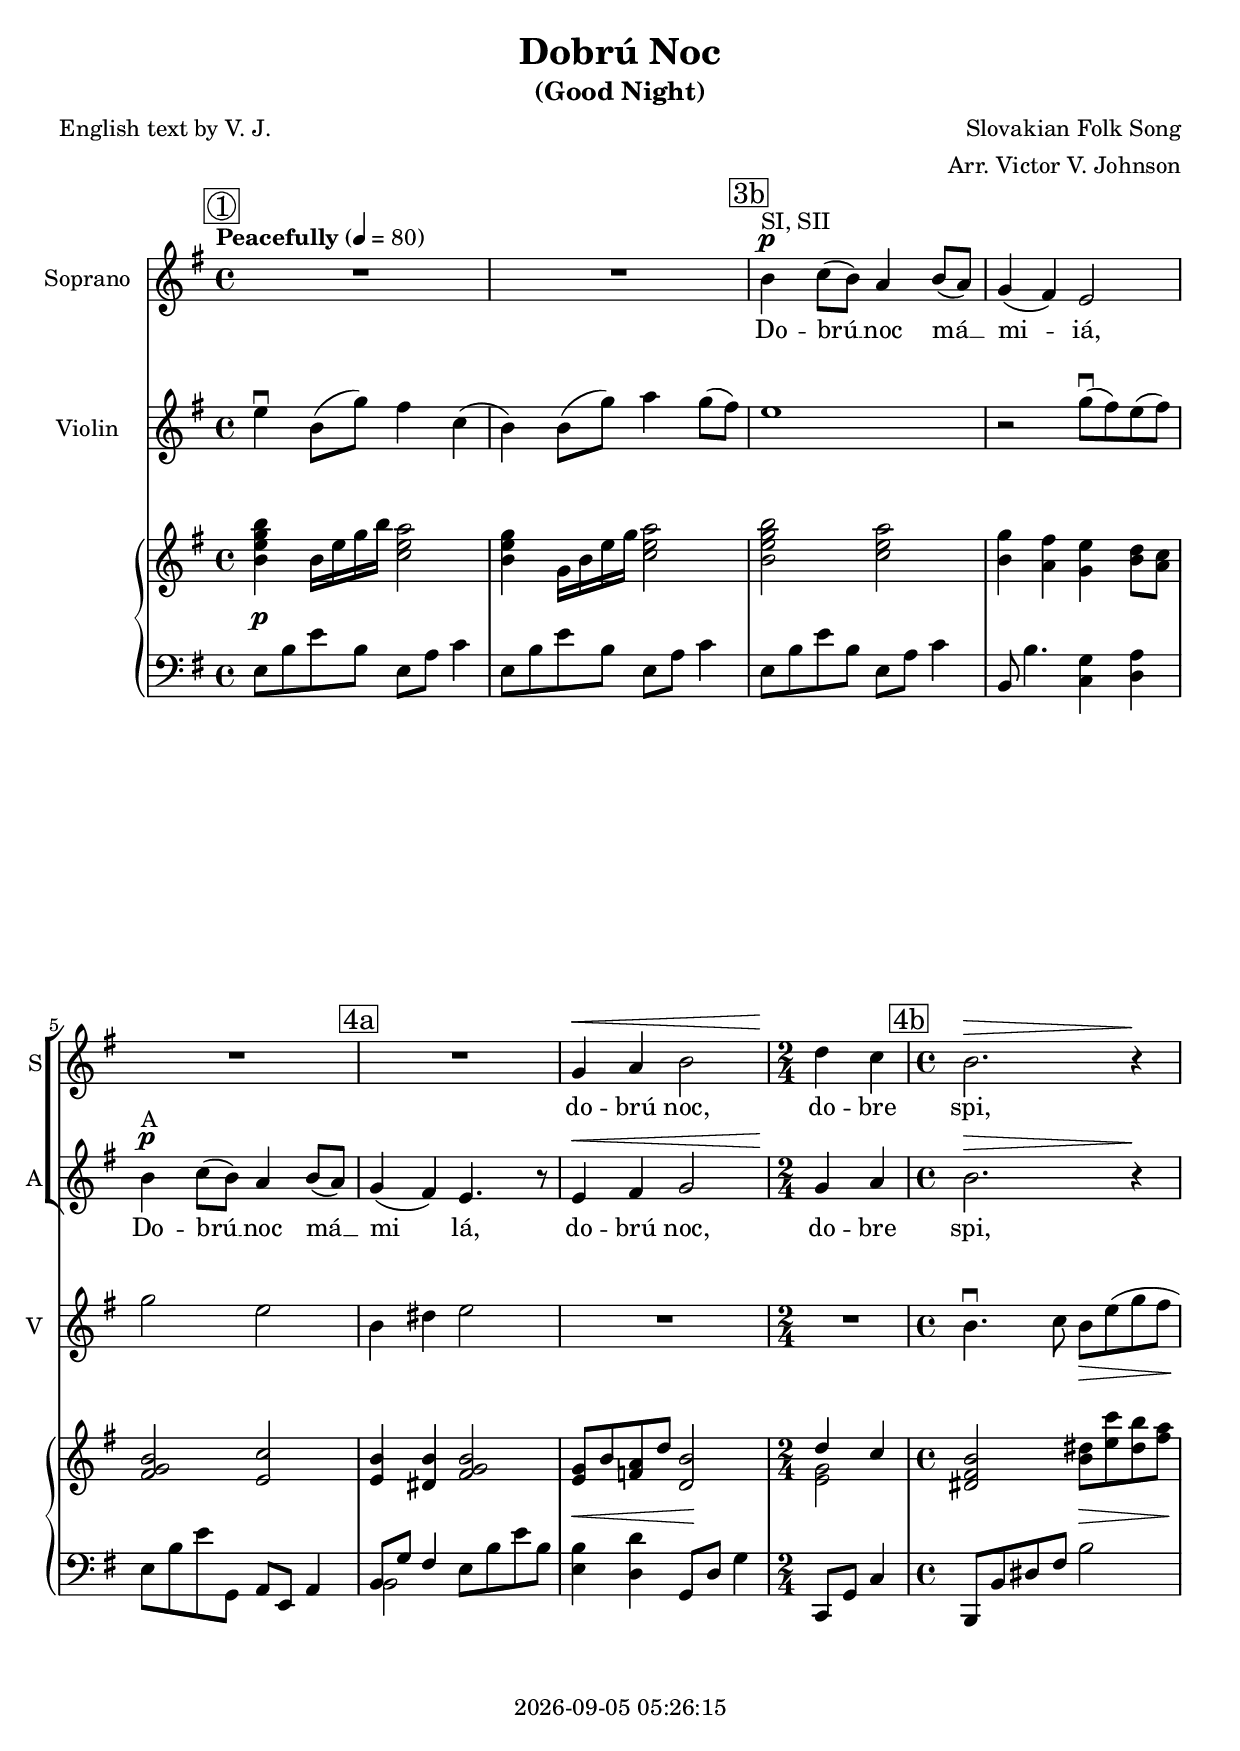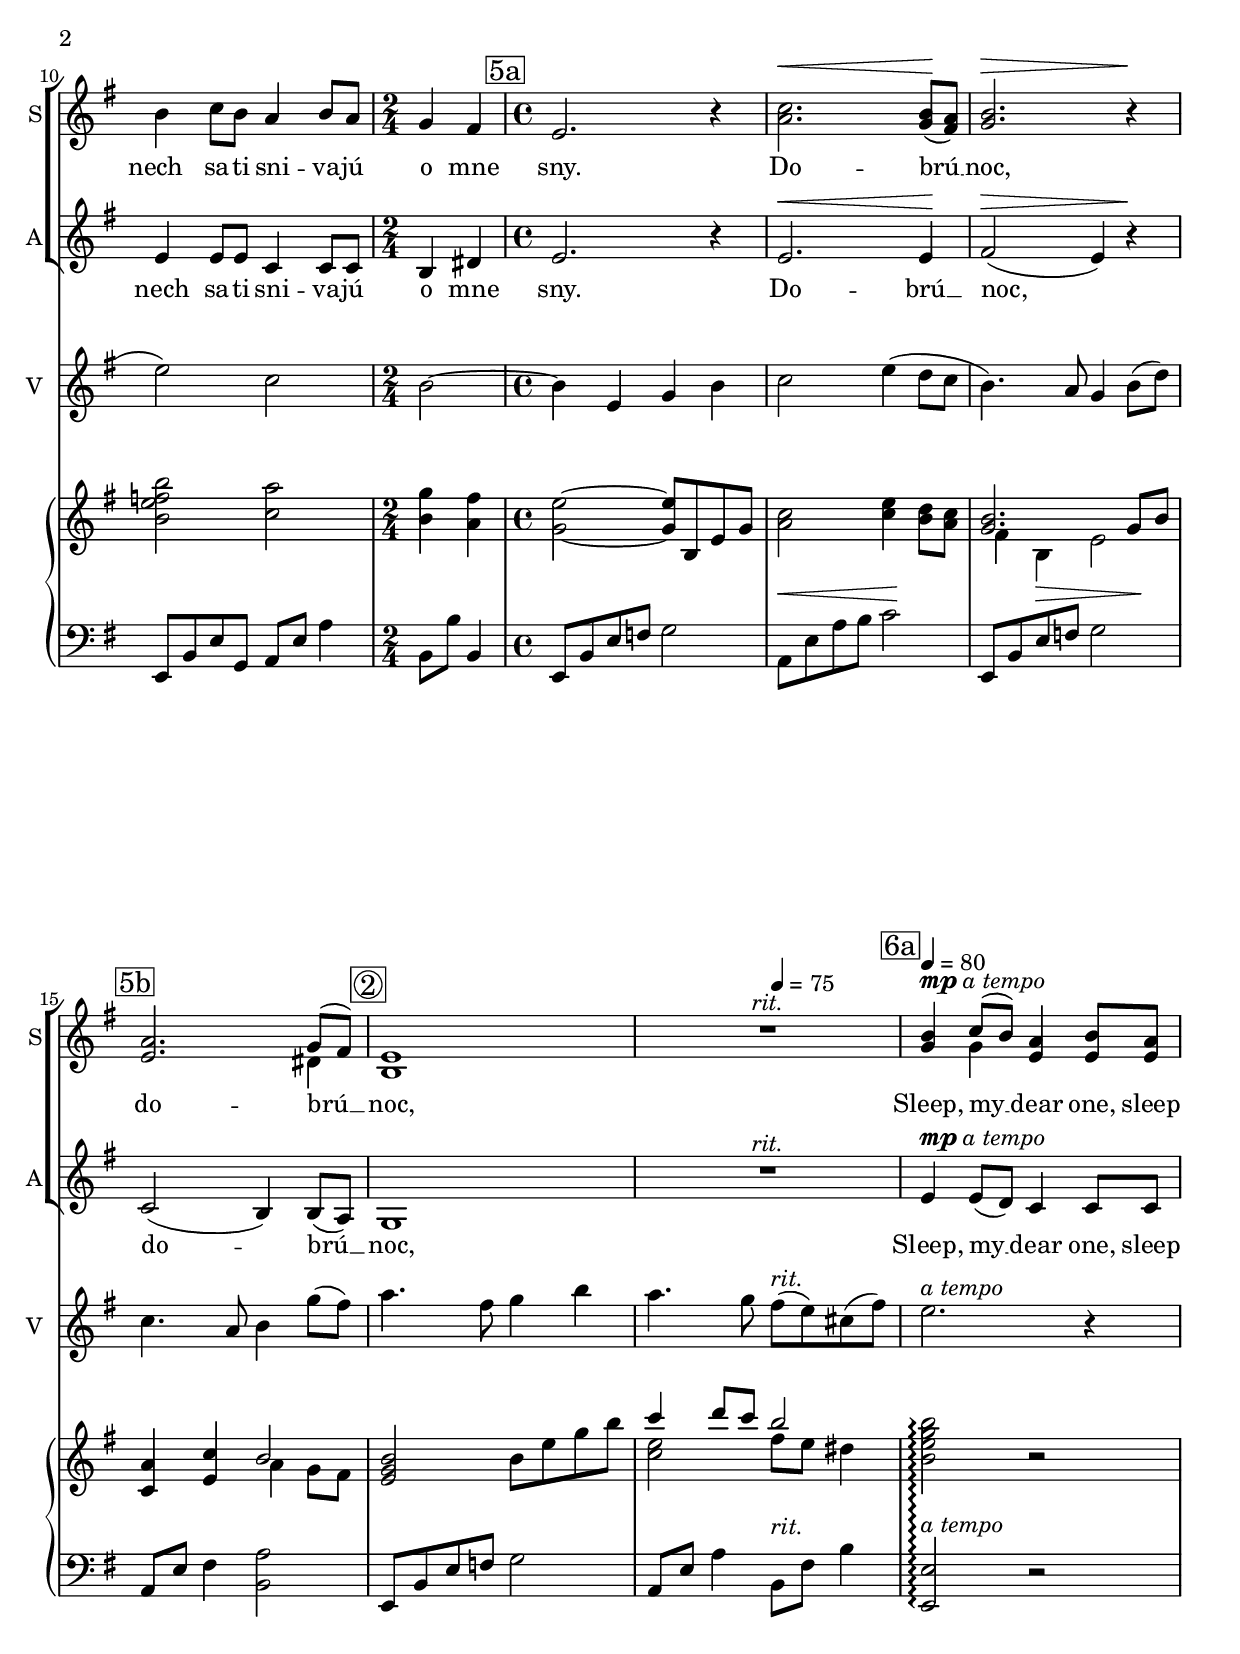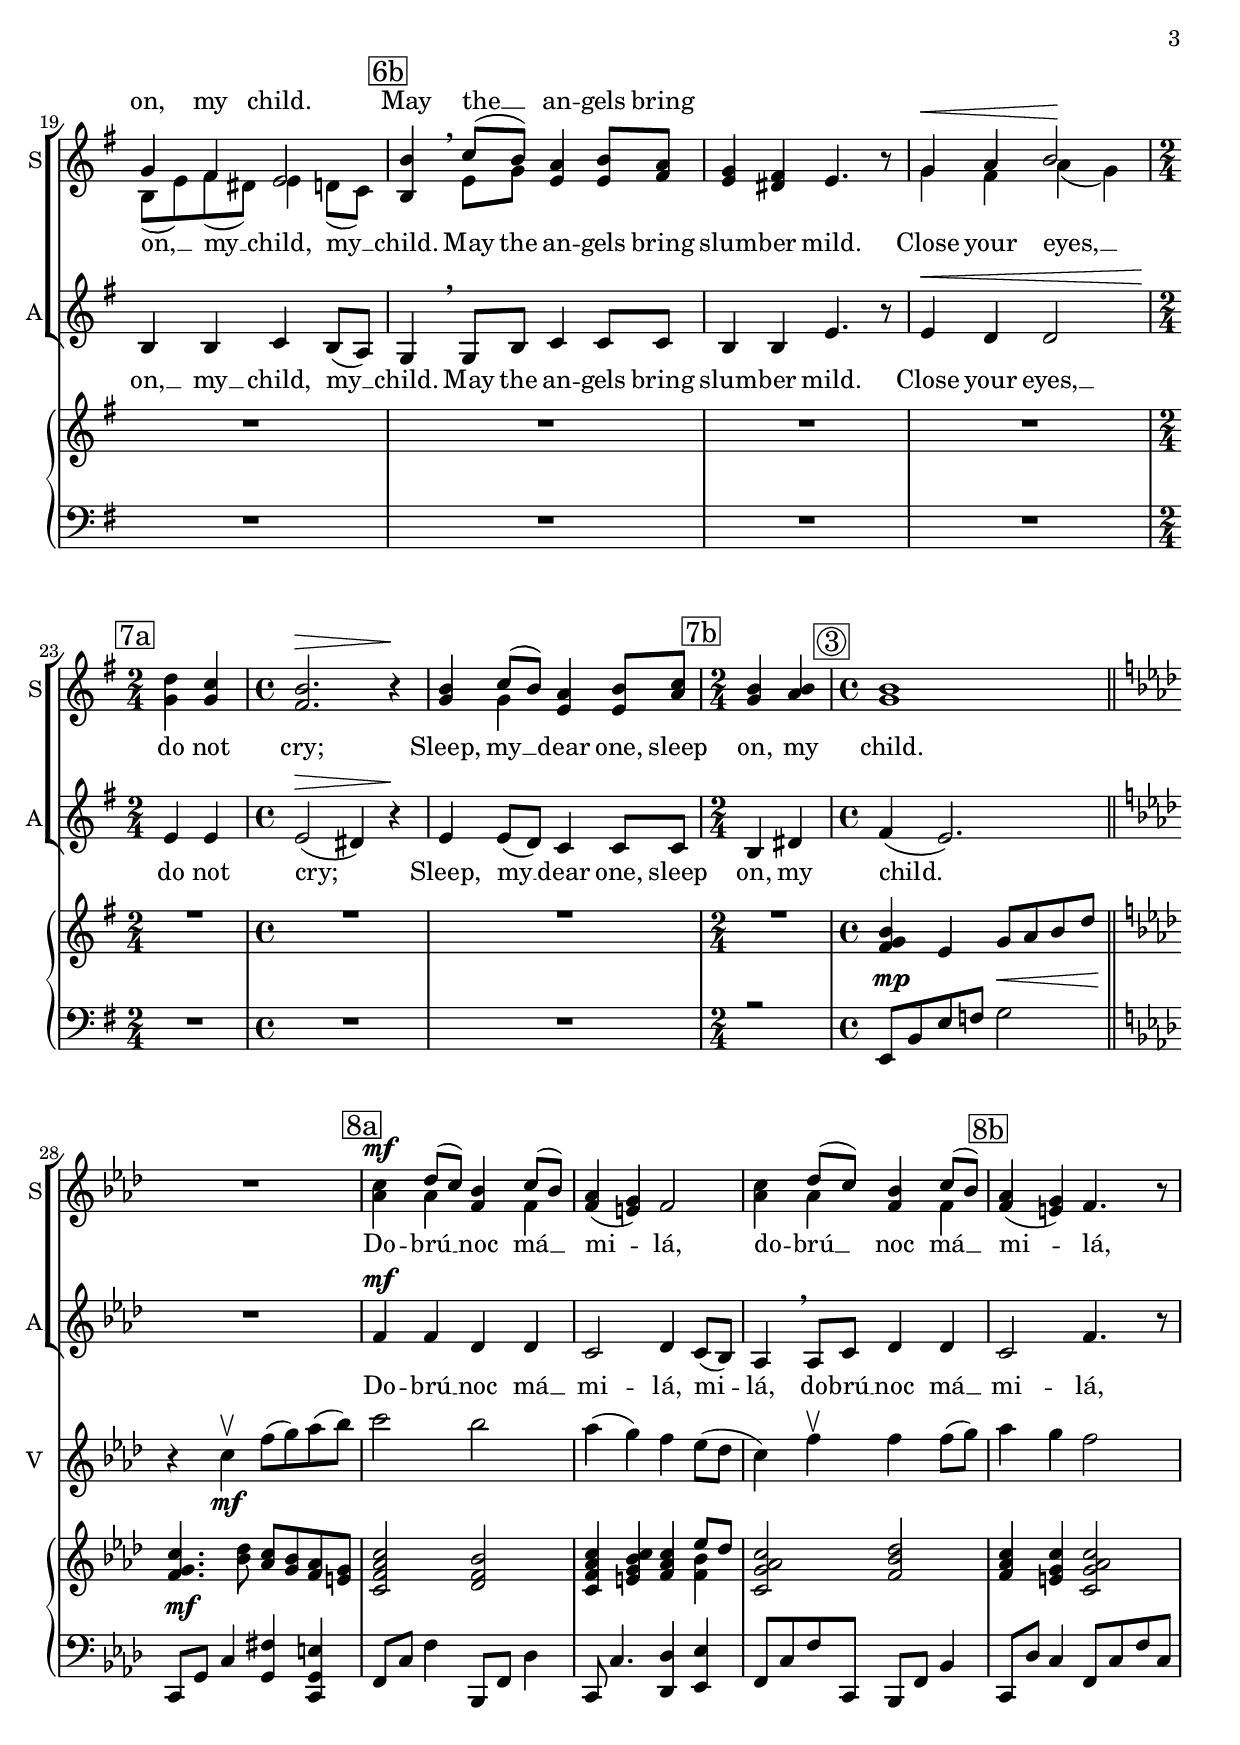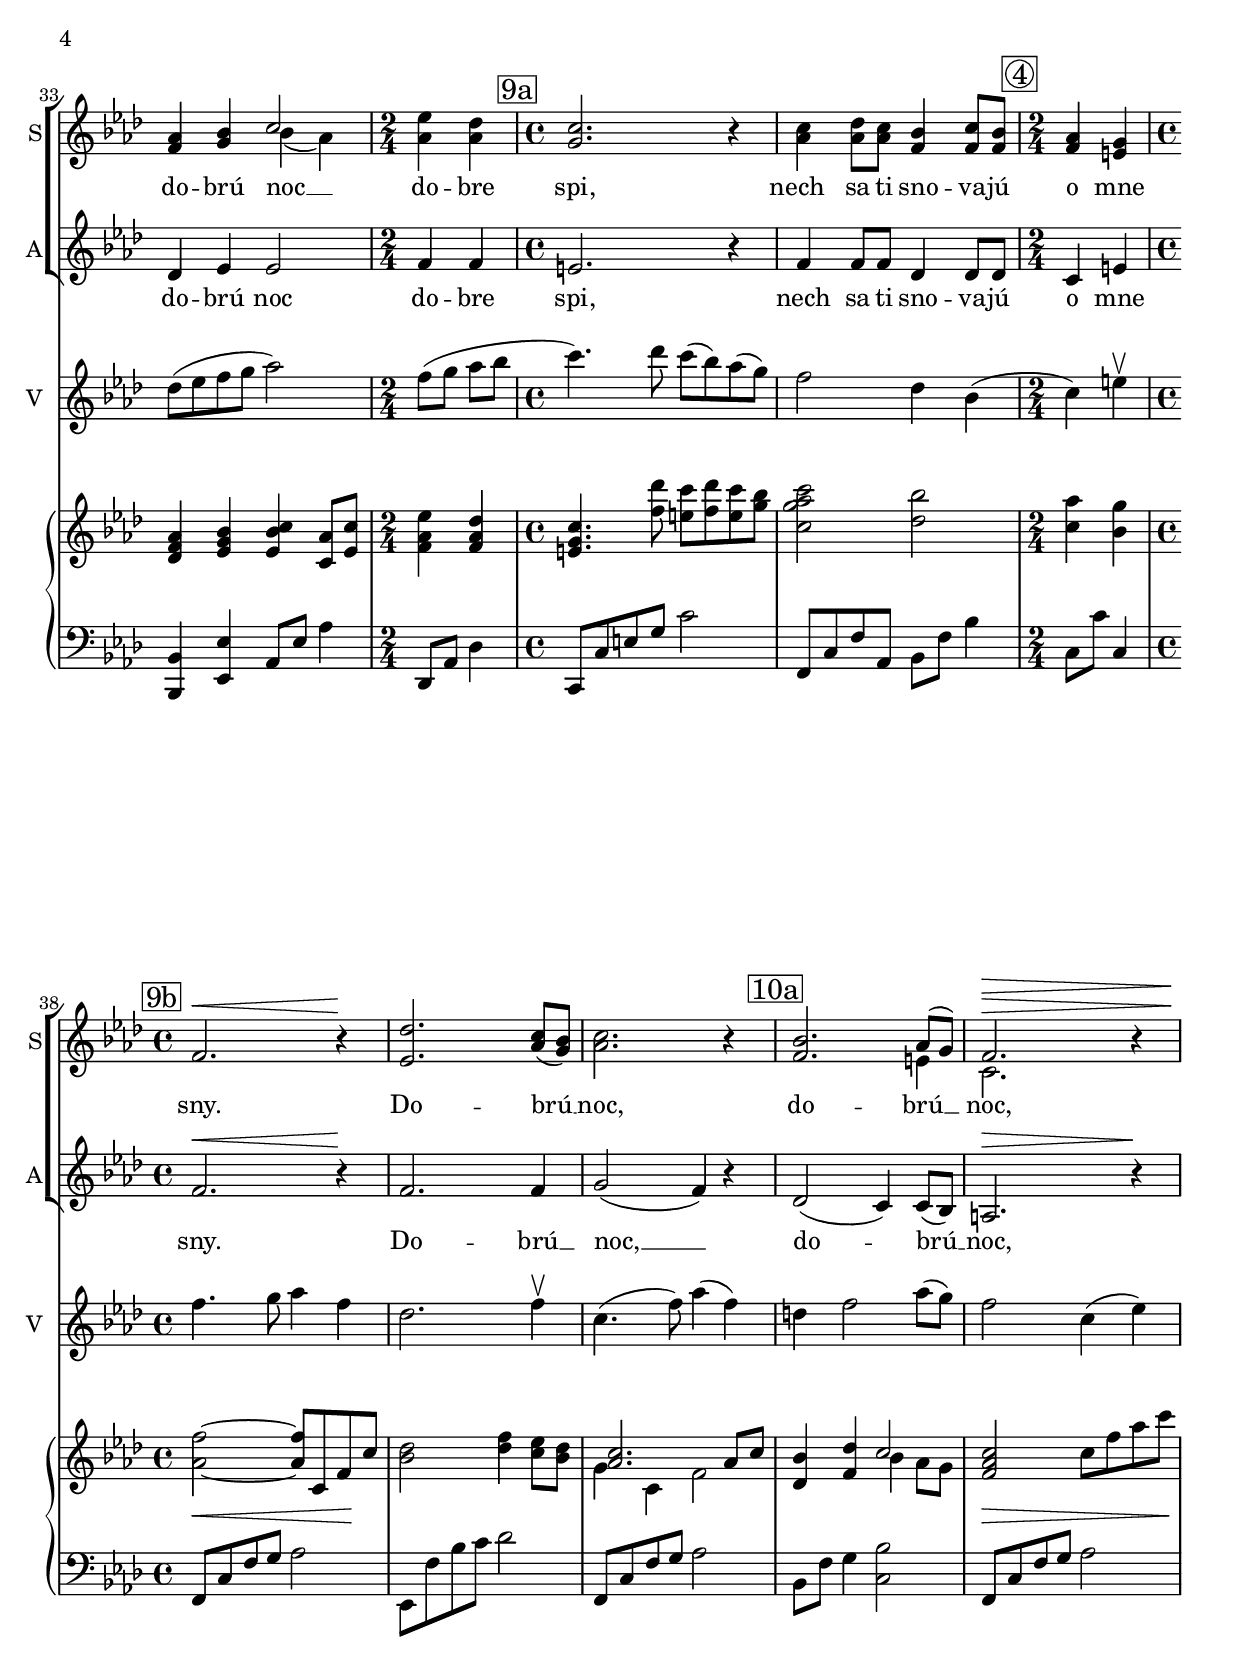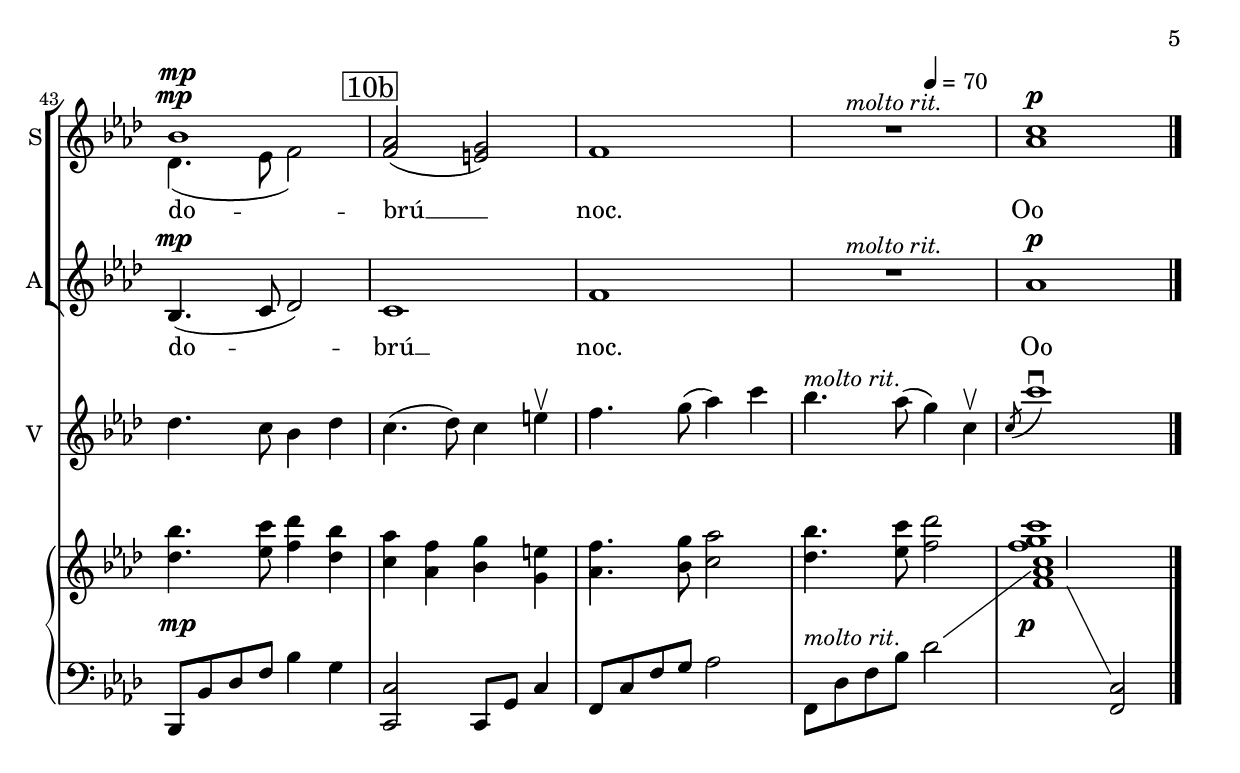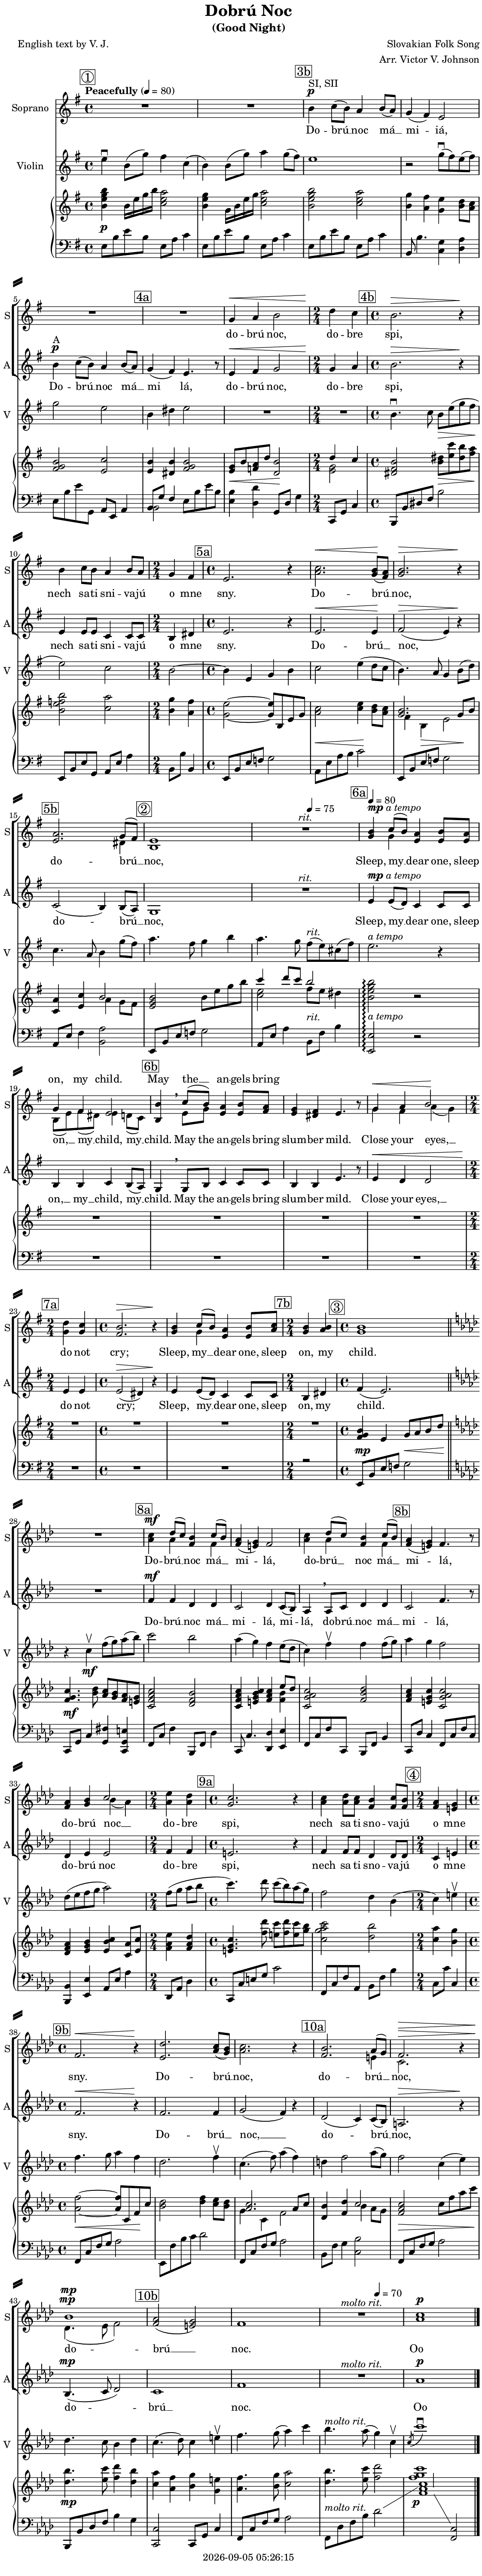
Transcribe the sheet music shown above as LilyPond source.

\version "2.22.0"

\include "predefined-guitar-fretboards.ly"
\include "articulate.ly"

today = #(strftime "%Y-%m-%d %H:%M:%S" (localtime (current-time)))

\header {
% centered at top
%  dedication  = "dedication"
  title       = "Dobrú Noc"
  subtitle    = "(Good Night)"
%  subsubtitle = "subsubtitle"
%  instrument  = "instrument"
  
% arrangement of following lines:
%
%  poet    composer
%  meter   arranger
%  piece       opus

  composer    = "Slovakian Folk Song"
  arranger    = "Arr. Victor V. Johnson"
%  opus        = "opus"

  poet        = "English text by V. J."
%  meter       = "meter"
%  piece       = "piece"

% centered at bottom
% tagline     = "tagline" % default lilypond version
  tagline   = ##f
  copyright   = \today
}

% #(set-global-staff-size 16)

global = {
  \key g \major
  \time 4/4
}

TempoTrack = {
  \tempo Peacefully 4=80
%  \set Score.tempoHideNote = ##t
  s1*7
  s2
  s1*2
  s2
  s1*5
  s2 \tempo 4=75 s2 \tempo 4=80 % 5b++
  s1*6
  s2
  s1*2
  s2
  s1*7
  s2
  s1*2
  s2
  s1*7
  s2 \tempo 4=70 s2 % 10b++
  s1
}

RehearsalTrack = {
%  \set Score.currentBarNumber = #5
  \mark \markup { \box \circle "1" } s1*2
  \mark \markup { \box "3b" } s1*3
  \mark \markup { \box "4a" } s1*2 s2
  \mark \markup { \box "4b" } s1*2 s2
  \mark \markup { \box "5a" } s1*3
  \mark \markup { \box "5b" } s1
  \mark \markup { \box \circle "2" } s1*2
  \mark \markup { \box "6a" } s1*2
  \mark \markup { \box "6b" } s1*3
  \mark \markup { \box "7a" } s2 s1*2
  \mark \markup { \box "7b" } s2
  \mark \markup { \box \circle "3" } s1*2
  \mark \markup { \box "8a" } s1*3
  \mark \markup { \box "8b" } s1*2 s2
  \mark \markup { \box "9a" } s1*2
  \mark \markup { \box \circle "4" } s2
  \mark \markup { \box "9b" } s1*3
  \mark \markup { \box "10a" } s1*3
  \mark \markup { \box "10b" } s1*4
}

sopranoI = \relative {
  \global
  R1*2
  b'4^\p^\markup "SI, SII"
  c8(b) a4 b8(a) % 3b
  g4(fis) e2
  R1
  R1 % 4a
  g4^\< a b2
  \time 2/4 d4\! c \time 4/4
  b2.^\> r4\! % 4b
  b4 c8 b a4 b8 a
  \time 2/4 g4 fis \time 4/4
  e2. r4 % 5a
  c'2.^\< b8\!(a)
  b2.^\> r4\!
  a2. g8(fis) % 5b
  e1
  R1^\markup\italic rit.
  b'4\omit\mp^\markup{\dynamic mp \italic "a tempo"} c8(b) a4 b8 a % 6a
  g4 fis e2
  b'4 c8(b) a4 b8 a % 6b
  g4 fis e4. r8
  g4^\< a b2\!
  \time 2/4 d4 c \time 4/4 % 7a
  b2.^\> r4\!
  b4 c8(b) a4 b8 c
  \time 2/4 b4 4 \time 4/4 % 7b
  b1 \bar "||" \key aes \major
  R1
  c4^\mf des8(c) bes4 c8(bes) % 8a
  aes4(g) f2
  c'4 des8(c) bes4 c8(bes)
  aes4(g) f4. r8 % 8b
  aes4 bes c2
  \time 2/4 ees4 des \time 4/4
  c2. r4 % 9a
  c4 des8 c bes4 c8 bes
  \time 2/4 aes4 g \time 4/4
  f2.^\< r4\! % 9b
  des'2. c8(bes)
  c2. r4
  bes2. aes8(g) % 10a
  f2.^\> r4\!
  bes1^\mp
  aes2(g) % 10b
  f1
  R1^\markup\italic "molto rit."
  c'1^\p
  \bar "|."
}

sopranoII = \relative {
  \global
  R1*2
  b'4^\p^\markup "SI, SII"
  c8(b) a4 b8(a) % 3b
  g4(fis) e2
  R1
  R1 % 4a
  g4^\< a b2
  \time 2/4 d4\! c \time 4/4
  b2.^\> r4\! % 4b
  b4 c8 b a4 b8 a
  \time 2/4 g4 fis \time 4/4
  e2. r4 % 5a
  a2.^\< g8\!(fis)
  g2.^\> r4\!
  e2. dis4 % 5b
  b1
  R1
  g'4\omit\mp 4 e4 8 8 % 6a
  b8(e) fis(dis) e4 d8(c)
  b4 \breathe e8 g e4 e8 fis % 6b
  e4 dis e4. r8
  g4\omit\< fis a\! (g)
  \time 2/4 g4 4 \time 4/4 % 7a
  fis2.^\> r4\!
  g4 4 e4 8 a
  \time 2/4 g4 a \time 4/4 % 7b
  g1 \bar "||" \key aes \major
  R1
  aes4^\mf 4 f f % 8a
  f4(e) f2
  aes4 4 f f
  f4(e) f4. r8 % 8b
  f4 g bes(aes)
  \time 2/4 aes4 4 \time 4/4
  g2. r4 % 9a
  aes4 8 8 f4 8 8
  \time 2/4 f4 e \time 4/4
  f2.^\< r4\! % 9b
  es2. aes8(g)
  aes2. r4
  f2. e4 % 10a
  c2.^\> r4\!
  des4.^\mp(ees8 f2)
  f2(e) % 10b
  f1
  R1
  aes1^\p
  \bar "|."
}

wordsSop = \lyricmode {
  Do -- brú __ noc má __ mi -- iá,
  do -- brú noc, do -- bre spi,
  nech sa -- ti sni -- va -- jú o mne sny.
  Do -- brú __ noc, do -- brú __ noc,
  
  Sleep, my __ dear one, \set associatedVoice = alignerII sleep on, __
  my __ child, my __ child.
  May the an -- gels bring slum -- ber mild.
  Close your eyes, __ do not cry;
  Sleep, my __ dear one, sleep on, my child.

  Do -- brú __ noc má __ mi -- lá,
  do -- brú __ noc má __ mi -- lá,
  do -- brú noc __ do -- bre spi,
  nech sa ti sno -- va -- jú o mne sny.
  Do -- brú __ noc, do -- brú __ noc,
  do -- brú __ noc.
  Oo
  
}

wordsSopIMidi = \lyricmode {
  "Do" "brú "  "noc " "má "  mi "iá, "
  "\ndo" "brú " "noc, " do "bre " "spi, "
  "\nnech " sa "ti " sni va "jú " "o " "mne " "sny. "
  "\nDo" "brú "  "noc, " do "brú "  "noc, "
  
  "\nSleep, " "my "  "dear " "one, " "sleep " "on, "
  "\nmy "  "child. "
  "\nMay " "the " an "gels " "bring " slum "ber " "mild. "
  "\nClose " "your " "eyes, "  "do " "not " "cry; "
  "\nSleep, " "my "  "dear " "one, " "sleep " "on, " "my " "child. "

  "\nDo" "brú "  "noc " "má "  mi "lá, "
  "\ndo" "brú "  "noc " "má "  mi "lá, "
  "\ndo" "brú " "noc "  do "bre " "spi, "
  "\nnech " "sa " "ti " sno va "jú " "o " "mne " "sny. "
  "\nDo" "brú "  "noc, " do "brú "  "noc, "
  "\ndo" "brú "  "noc. "
  "\nOo "
}

wordsSopAbove = \lyricmode {
  _ _ _ _ _ _ _ _
  _ _ _ _ _ _ _ _
  _ _ _ _ _ _ _ _
  _ _ _ _ _ _ _ _
  on, my child.
  May the __ an -- gels bring
}

wordsSopIIMidi = \lyricmode {
  "Do" "brú "  "noc " "má "  mi "iá, "
  "\ndo" "brú " "noc, " do "bre " "spi, "
  "\nnech " sa "ti " sni va "jú " "o " "mne " "sny. "
  "\nDo" "brú "  "noc, " do "brú "  "noc, "
  
  "\nSleep, " "my "  "dear " "one, " "sleep " "on, "
  "\nmy " "child, " "my "  "child. "
  "\nMay " "the " an "gels " "bring " slum "ber " "mild. "
  "\nClose " "your " "eyes, "  "do " "not " "cry; "
  "\nSleep, " "my "  "dear " "one, " "sleep " "on, " "my " "child. "

  "\nDo" "brú "  "noc " "má "  mi "lá, "
  "\ndo" "brú "  "noc " "má "  mi "lá, "
  "\ndo" "brú " "noc "  do "bre " "spi, "
  "\nnech " "sa " "ti " sno va "jú " "o " "mne " "sny. "
  "\nDo" "brú "  "noc, " do "brú "  "noc, "
  "\ndo" "brú "  "noc. "
  "\nOo "
}

alto = \relative {
  \global
  R1*4
  b'4^\p^\markup A c8(b) a4 b8(a)
  g4(fis) e4. r8 % 4a
  e4^\< fis g2
  \time 2/4 g4\! a \time 4/4
  b2.^\> r4\! % 4b
  e,4 8 8 c4 8 8
  \time 2/4 b4 dis \time 4/4
  e2. r4 % 5a
  e2.^\< 4\!
  fis2^\> (e4) r\!
  c2(b4) 8(a) % 5b
  g1
  R1^\markup\italic rit.
  e'4\omit\mp^\markup{\dynamic mp \italic "a tempo"} 8(d) c4 8 8 % 6a
  b4 4 c b8(a)
  g4 \breathe 8 b c4 8 8 % 6b
  b4 4 e4. r8
  e4^\< d d2
  \time 2/4 e4\! 4 \time 4/4 % 7a
  e2^\> (dis4) r\!
  e4 8(d) c4 8 8
  \time 2/4 b4 dis \time 4/4 % 7b
  fis4(e2.) \bar "||" \key aes \major
  R1
  f4^\mf 4 des des % 8a
  c2 des4 c8(bes)
  aes4 \breathe 8 c des4 des
  c2 f4. r8 % 8b
  des4 ees ees2
  \time 2/4 f4 4 \time 4/4
  e2. r4 % 9a
  f4 8 8 des4 8 8
  \time 2/4 c4 e \time 4/4
  f2.^\< r4\! % 9b
  f2. 4
  g2(f4) r
  des2(c4) 8(bes) % 10a
  a2.^\> r4\!
  bes4.^\mp (c8 des2)
  c1 % 10b
  f1
  R1^\markup\italic "molto rit."
  aes1^\p
  \bar "|."
}

wordsAlto = \lyricmode {
  Do -- brú __ noc má __ mi lá,
  do -- brú noc, do -- bre spi,
  nech sa -- ti sni -- va -- jú o mne sny.
  Do -- brú __ noc, do -- brú __ noc,
  
  Sleep, my __ dear one, sleep on, __
  my __ child, my __ child.
  May the an -- gels bring slum -- ber mild.
  Close your eyes, __ do not cry;
  Sleep, my __ dear one, sleep on, my child.

  Do -- brú __ noc má __ mi -- lá, mi -- lá,
  do -- brú __ noc má __ mi -- lá,
  do -- brú noc do -- bre spi,
  nech sa ti sno -- va -- jú o mne sny.
  Do -- brú __ noc, __ do -- brú __ noc,
  do -- brú __ noc.
  Oo
  
}

wordsAltoMidi = \lyricmode {
  "Do" "brú "  "noc " "má "  "mi " "lá, "
  "\ndo" "brú " "noc, " do "bre " "spi, "
  "\nnech " sa "ti " sni va "jú " "o " "mne " "sny. "
  "\nDo" "brú "  "noc, " do "brú "  "noc, "
  
  "\nSleep, " "my "  "dear " "one, " "sleep " "on, " 
  "\nmy "  "child, " "my "  "child. "
  "\nMay " "the " an "gels " "bring " slum "ber " "mild. "
  "\nClose " "your " "eyes, "  "do " "not " "cry; "
  "\nSleep, " "my "  "dear " "one, " "sleep " "on, " "my " "child. "

  "\nDo" "brú "  "noc " "má "  mi "lá, " mi "lá, "
  "\ndo" "brú "  "noc " "má "  mi "lá, "
  "\ndo" "brú " "noc " do "bre " "spi, "
  "\nnech " "sa " "ti " sno va "jú " "o " "mne " "sny. "
  "\nDo" "brú "  "noc, "  do "brú "  "noc, "
  "\ndo" "brú "  "noc. "
  "\nOo "
}

violin = \relative {
  \global
  e''4\downbow b8(g') fis4 c(
  b4) b8(g') a4 g8(fis)
  e1 % 3b
  r2 g8\downbow(fis) e(fis)
  g2 e
  b4 dis e2 % 4a
  R1
  \time 2/4 R2 \time 4/4
  b4.\downbow c8 b\> e( g fis % 4b
  e2\!) c
  \time 2/4 b2~ \time 4/4
  b4 e, g b % 5a
  c2 e4(d8 c
  b4.) a8 g4 b8(d)
  c4. a8 b4 g'8(fis) % 5b
  a4. fis8 g4 b
  a4. g8 fis^\markup\italic rit. (e) cis(fis)
  e2.^\markup\italic "a tempo" r4 % 6a
  R1
  R1 % 6b
  R1
  R1
  \time 2/4 R2 \time 4/4 % 7a
  R1
  R1
  \time 2/4 R2 \time 4/4 % 7b
  R1 \bar "||" \key aes \major
  r4 c\mf\upbow f8(g) aes(bes)
  c2 bes % 8a
  aes4(g) f ees8(des
  c4) f\upbow f f8(g)
  aes4 g f2 % 8b
  des8(ees f g aes2)
  \time 2/4 f8 (g aes bes \time 4/4
  c4.) des8 c(bes) aes(g) % 9a
  f2 des4 bes(
  \time 2/4 c4) e\upbow \time 4/4
  f4. g8 aes4 f % 9b
  des2. f4\upbow
  c4.(f8) aes4(f)
  d4 f2 aes8(g) % 10a
  f2 c4(ees)
  des4. c8 bes4 des
  c4.(des8) c4 e\upbow % 10b
  f4. g8(aes4) c
  bes4.^\markup\italic "molto rit." aes8(g4) c,\upbow
  \acciaccatura c8 c'1\downbow
  \bar "|."
}

pianoRHone = \relative {
  \global
  <b' e g b>4 b16 e g b <c, e a>2
  <b e g>4 g16 b e g <c, e a>2
  <b e g b>2 <c e a> % 3b
  <b g'>4 <a fis'> <g e'> <b d>8 <a c>
  <fis g b>2 <e c'>
  <e b'>4 <dis b'> <fis g b>2 % 4a
  <e g>8 b' <f a> d' <d, b'>2
  \time 2/4 d'4 c \time 4/4
  <dis, fis b>2 <dis' b>8 <e c'> <dis b'> <fis a> % 4b
  <b, e f b>2 <c a'>
  \time 2/4 <b g'>4 <a fis'>
  <g e'>2~8 b, e g % 5a
  <a c>2 <c e>4 <b d>8 <a c>
  <g b>2. g8 b
  <c, a'>4 <e c'> b'2 % 5b
  <e, g b>2 b'8 e g b
  c4 d8 c b2
  <b, e g b>2\arpeggio r % 6a
  R1
  R1 % 6b
  R1
  R1
  \time 2/4 R2 \time 4/4 % 7a
  R1
  R1
  \time 2/4 R2 \time 4/4 % 7b
  <fis g b>4 e g8 a b d \bar "||" \key aes \major
  <f, g c>4. <bes des>8 <aes c> <g bes> <f aes> <e g>
  <c f aes c>2 <des f bes> % 8a
  <c f aes c>4 <e g bes c> <f aes c> ees'8 des
  <c, g' aes c>2 <f bes des>
  <f aes c>4 <e g c> <c g' aes c>2 % 8b
  <des f aes>4 <ees g bes> <ees bes' c> <c aes'>8 <ees c'>
  \time 2/4 <f aes ees'>4 <f aes des> \time 4/4
  <e g c>4. <f' des'>8 <e c'> <f des'> <e c'> <g bes> % 9a
  <c, g' aes c>2 <des bes'>
  \time 2/4 <c aes'>4 <bes g'> \time 4/4
  <aes f'>2~8 c, f c' % 9b
  <bes des>2 <des f>4 <c ees>8 <bes des>
  <aes c>2. aes8 c
  <des, bes'>4 <f des'> c'2 % 10a
  <f, aes c>2 c'8 f aes c
  <des, bes'>4. <ees c'>8 <f des'>4 <des bes'>
  <c aes'>4 <aes f'> <bes g'> <g e'> % 10b
  <aes f'>4. <bes g'>8 <c aes'>2
  <des bes'>4. <ees c'>8 <f des'>2
  <f g c>1
  \bar "|."
}

pianoRHtwo = \relative {
  \global
  s1*7
  \time 2/4 <e' g>2 \time 4/4 % 4a++
  s1*2
  \time 2/4 s2 \time 4/4
  s1 % 5a
  s1
  fis4 b, e2
  s2 a4 g8 fis % 5b
  s1
  <c' e>2 fis8 e dis4
  s1*5 % 6a
  \time 2/4 s2 \time 4/4 % 7a
  s1
  s1
  \time 2/4 s2 \time 4/4 % 7b
  s1
  s1
  s1 % 8a
  s2. <f, bes>4
  s1*3
  s2
  s1 % 9a
  s1
  s2
  s1 % 9b
  s1
  g4 c, f2
  s2 bes4 aes8 g % 10a
  s1*6
%  \bar "|."
}

dynamicsPiano = {
  \override DynamicTextSpanner.style = #'none
  s1\p
  s1*5
  s2\< s\!
  \time 2/4 s2 \time 4/4
  s2 s\> % 4b
  s1\!
  \time 2/4 s2 \time 4/4
  s1 % 5a
  s2\< s\!
  s4 s2\> s4\!
  s1 % 5b
  s1
  s2 s-\markup\italic rit.
  s1-\markup\italic "a tempo" % 6a
  s1*4
  s2 s1*2 % 7a
  s2 % 7b
  s2\mp s\<
  s1\mf
  s1*5 % 8a
  s2
  s1*2 s2 % 9a
  s2.\< s4\! % 9b
  s1*2
  s1 % 10a
  s1\>
  s1\mp
  s1 % 10b
  s1
  s1-\markup\italic "molto rit."
  s1\p
}

pianoLHone = \relative {
  \global
  e8 b' e b e, a c4
  e,8 b' e b e, a c4
  e,8 b' e b e, a c4 % 3b
  b,8 b'4. <c, g'>4 <d a'>
  e8 b' e g,, a e a4
  b8 g' fis4 e8 b' e b % 4a
  <e, b'>4 <d d'> g,8 d' g4
  \time 2/4 c,,8 g' c4 \time 4/4
  b,8 b' dis fis b2 % 4b
  e,,8 b' e g, a e' a4
  \time 2/4 b,8 b' b,4 \time 4/4
  e,8 b' e f g2 % 5a
  a,8 e' a b c2
  e,,8 b' e f g2
  a,8 e' fis4 <b, a'>2 % 5b
  e,8 b' e f g2
  a,8 e' a4 b,8 fis' b4
  <e,, e'>2\arpeggio r % 6a
  R1*4
  \time 2/4 R2 \time 4/4 % 7a
  R1
  R1
  \time 2/4 r2 \time 4/4 % 7b
  e8 b' e f g2 \bar "||" \key aes \major
  c,,8 g' c4 <g fis'> <c, g' e'>
  f8 c' f4 bes,,8 f' des'4 % 8a
  c,8 c'4. <des, des'>4 <ees ees'>
  f8 c' f c, bes f' bes4
  c,8 des' c4 f,8 c' f c % 8b
  <bes, bes'>4 <ees ees'> aes8 ees' aes4
  \time 2/4 des,,8 aes' des4 \time 4/4
  c,8 c' e g c2 % 9a
  f,,8 c' f aes, bes f' bes4
  \time 2/4 c,8 c' c,4 \time 4/4
  f,8 c' f g aes2 % 9b
  es,8 f' bes c des2
  f,,8 c' f g aes2
  bes,8 f' g4 <c, bes'>2 % 10a
  f,8 c' f g aes2
  bes,,8 bes' des f bes4 g
  <c,, c'>2 c8 g' c4 % 10b
  f,8 c' f g aes2
  f,8 des' f bes des2
  \change Staff = pianorh \showStaffSwitch
  << {\change Staff = pianorh <f aes c>1} \new Voice {\showStaffSwitch \hide aes2 \change Staff = pianolh <f,, c'>2} >> %%% FIX
  \bar "|."
}

pianoLHtwo = \relative {
  \global
  s1*5
  b,2 s % 4a
  s1
  \time 2/4 s2 \time 4/4
  s1*6
  s1*5 % 7
  s1*5 % 8
  s2
  s1*2 s2 % 9a
  s1*3 % 9b
%  \bar "|."
}

\book {
  \bookOutputSuffix "single"
  \score {
    <<
      <<
        \new ChoirStaff <<
                                % Joint soprano staff
          \new Staff = soprano \with {
            instrumentName = #"Soprano"
            shortInstrumentName = #"S"
            printPartCombineTexts = ##f
          }
          <<
            \new Voice \TempoTrack
            \new Voice \RehearsalTrack
            \new Voice \partCombine \sopranoI \sopranoII
            \new NullVoice = alignerII \sopranoII
            \new NullVoice = alignerI  \sopranoI
            \addlyrics \wordsSop
            \new Lyrics \with {alignAboveContext = soprano} \lyricsto alignerI \wordsSopAbove
          >>
                                % Single alto staff
          \new Staff = alto \with {
            instrumentName = #"Alto"
            shortInstrumentName = #"A"
          }
          <<
            \new Voice \alto
            \addlyrics \wordsAlto
          >>
        >>
        \new Staff = violin \with {
          instrumentName = #"Violin"
          shortInstrumentName = #"V"
        }
        <<
          \new Voice \violin
        >>
        \new PianoStaff = piano <<
          \new Staff = pianorh \with {
            printPartCombineTexts = ##f
          }
          <<
            \set PianoStaff.connectArpeggios = ##t
            \new Voice \partCombine \pianoRHone \pianoRHtwo
          >>
          \new Dynamics \dynamicsPiano
          \new Staff = pianolh \with {
            printPartCombineTexts = ##f
          }
          <<
            \clef "bass"
            \new Voice \partCombine \pianoLHone \pianoLHtwo
          >>
        >>
      >>
    >>
    \layout {
      indent = 1.5\cm
      \pointAndClickOff
      \context {
        \Staff \RemoveAllEmptyStaves
        barNumberVisibility = #first-bar-number-invisible-save-broken-bars
        \override BarNumber.break-visibility = ##(#f #t #t)
      }
    }
  }
}

\book {
  \bookOutputSuffix "singlepage"
  \paper {
    top-margin = 0
    left-margin = 7
    right-margin = 1
    paper-width = 190\mm
    page-breaking = #ly:one-page-breaking
    system-system-spacing.basic-distance = #15
    system-separator-markup = \slashSeparator
  }
  \score {
    <<
      <<
        \new ChoirStaff <<
                                % Joint soprano staff
          \new Staff = soprano \with {
            instrumentName = #"Soprano"
            shortInstrumentName = #"S"
            printPartCombineTexts = ##f
          }
          <<
            \new Voice \TempoTrack
            \new Voice \RehearsalTrack
            \new Voice \partCombine \sopranoI \sopranoII
            \new NullVoice = alignerII \sopranoII
            \new NullVoice = alignerI  \sopranoI
            \addlyrics \wordsSop
            \new Lyrics \with {alignAboveContext = soprano} \lyricsto alignerI \wordsSopAbove
          >>
                                % Single alto staff
          \new Staff = alto \with {
            instrumentName = #"Alto"
            shortInstrumentName = #"A"
          }
          <<
            \new Voice \alto
            \addlyrics \wordsAlto
          >>
        >>
        \new Staff = violin \with {
          instrumentName = #"Violin"
          shortInstrumentName = #"V"
        }
        <<
          \new Voice \violin
        >>
        \new PianoStaff = piano <<
          \new Staff = pianorh \with {
            printPartCombineTexts = ##f
          }
          <<
            \set PianoStaff.connectArpeggios = ##t
            \new Voice \partCombine \pianoRHone \pianoRHtwo
          >>
          \new Dynamics \dynamicsPiano
          \new Staff = pianolh \with {
            printPartCombineTexts = ##f
          }
          <<
            \clef "bass"
            \new Voice \partCombine \pianoLHone \pianoLHtwo
          >>
        >>
      >>
    >>
    \layout {
      indent = 1.5\cm
      \pointAndClickOff
      \context {
        \Staff \RemoveAllEmptyStaves
        barNumberVisibility = #first-bar-number-invisible-save-broken-bars
        \override BarNumber.break-visibility = ##(#f #t #t)
      }
    }
  }
}

\book {
  \bookOutputSuffix "midi-sop1"
  \score {
%   \articulate
    <<
      <<
        \new ChoirStaff <<
                                % Soprano I staff
          \new Staff = soprano \with {
            instrumentName = #"Soprano I"
            shortInstrumentName = #"I"
            midiInstrument = "choir aahs"
            printPartCombineTexts = ##f
          }
          <<
            \new Voice \TempoTrack
            \new Voice \sopranoI
            \addlyrics \wordsSopIMidi
          >>
                                % Soprano II staff
          \new Staff = soprano \with {
            instrumentName = #"Soprano II"
            shortInstrumentName = #"II"
            midiInstrument = "choir aahs"
            printPartCombineTexts = ##f
          }
          <<
            \new Voice \sopranoII
          >>
                                % Single alto staff
          \new Staff = alto \with {
            instrumentName = #"Alto"
            shortInstrumentName = #"A"
            midiInstrument = "choir aahs"
          }
          <<
            \new Voice \alto
          >>
        >>
        \new Staff = violin \with {
          instrumentName = #"Violin"
          shortInstrumentName = #"V"
          midiInstrument = "violin"
        }
        <<
          \new Voice \violin
        >>
        \new PianoStaff = piano <<
          \new Staff = pianorh \with {
            printPartCombineTexts = ##f
            midiInstrument = "acoustic grand piano"
          }
          <<
            \set PianoStaff.connectArpeggios = ##t
            \new Voice \partCombine \pianoRHone \pianoRHtwo
          >>
          \new Dynamics \dynamicsPiano
          \new Staff = pianolh \with {
            printPartCombineTexts = ##f
            midiInstrument = "acoustic grand piano"
          }
          <<
            \clef "bass"
            \new Voice \partCombine \pianoLHone \pianoLHtwo
          >>
        >>
      >>
    >>
    \midi {}
  }
}

\book {
  \bookOutputSuffix "midi-sop2"
  \score {
%   \articulate
    <<
      <<
        \new ChoirStaff <<
                                % Soprano I staff
          \new Staff = soprano \with {
            instrumentName = #"Soprano I"
            shortInstrumentName = #"I"
            midiInstrument = "choir aahs"
            printPartCombineTexts = ##f
          }
          <<
            \new Voice \TempoTrack
            \new Voice \sopranoI
          >>
                                % Soprano II staff
          \new Staff = soprano \with {
            instrumentName = #"Soprano II"
            shortInstrumentName = #"II"
            midiInstrument = "choir aahs"
            printPartCombineTexts = ##f
          }
          <<
            \new Voice \sopranoII
            \addlyrics \wordsSopIIMidi
          >>
                                % Single alto staff
          \new Staff = alto \with {
            instrumentName = #"Alto"
            shortInstrumentName = #"A"
            midiInstrument = "choir aahs"
          }
          <<
            \new Voice \alto
          >>
        >>
        \new Staff = violin \with {
          instrumentName = #"Violin"
          shortInstrumentName = #"V"
          midiInstrument = "violin"
        }
        <<
          \new Voice \violin
        >>
        \new PianoStaff = piano <<
          \new Staff = pianorh \with {
            printPartCombineTexts = ##f
            midiInstrument = "acoustic grand piano"
          }
          <<
            \set PianoStaff.connectArpeggios = ##t
            \new Voice \partCombine \pianoRHone \pianoRHtwo
          >>
          \new Dynamics \dynamicsPiano
          \new Staff = pianolh \with {
            printPartCombineTexts = ##f
            midiInstrument = "acoustic grand piano"
          }
          <<
            \clef "bass"
            \new Voice \partCombine \pianoLHone \pianoLHtwo
          >>
        >>
      >>
    >>
    \midi {}
  }
}

\book {
  \bookOutputSuffix "midi-alto"
  \score {
%   \articulate
    <<
      <<
        \new ChoirStaff <<
                                % Soprano I staff
          \new Staff = soprano \with {
            instrumentName = #"Soprano I"
            shortInstrumentName = #"I"
            midiInstrument = "choir aahs"
            printPartCombineTexts = ##f
          }
          <<
            \new Voice \TempoTrack
            \new Voice \sopranoI
          >>
                                % Soprano II staff
          \new Staff = soprano \with {
            instrumentName = #"Soprano II"
            shortInstrumentName = #"II"
            midiInstrument = "choir aahs"
            printPartCombineTexts = ##f
          }
          <<
            \new Voice \sopranoII
          >>
                                % Single alto staff
          \new Staff = alto \with {
            instrumentName = #"Alto"
            shortInstrumentName = #"A"
            midiInstrument = "choir aahs"
          }
          <<
            \new Voice \alto
            \addlyrics \wordsAltoMidi
          >>
        >>
        \new Staff = violin \with {
          instrumentName = #"Violin"
          shortInstrumentName = #"V"
          midiInstrument = "violin"
        }
        <<
          \new Voice \violin
        >>
        \new PianoStaff = piano <<
          \new Staff = pianorh \with {
            printPartCombineTexts = ##f
            midiInstrument = "acoustic grand piano"
          }
          <<
            \set PianoStaff.connectArpeggios = ##t
            \new Voice \partCombine \pianoRHone \pianoRHtwo
          >>
          \new Dynamics \dynamicsPiano
          \new Staff = pianolh \with {
            printPartCombineTexts = ##f
            midiInstrument = "acoustic grand piano"
          }
          <<
            \clef "bass"
            \new Voice \partCombine \pianoLHone \pianoLHtwo
          >>
        >>
      >>
    >>
    \midi {}
  }
}
